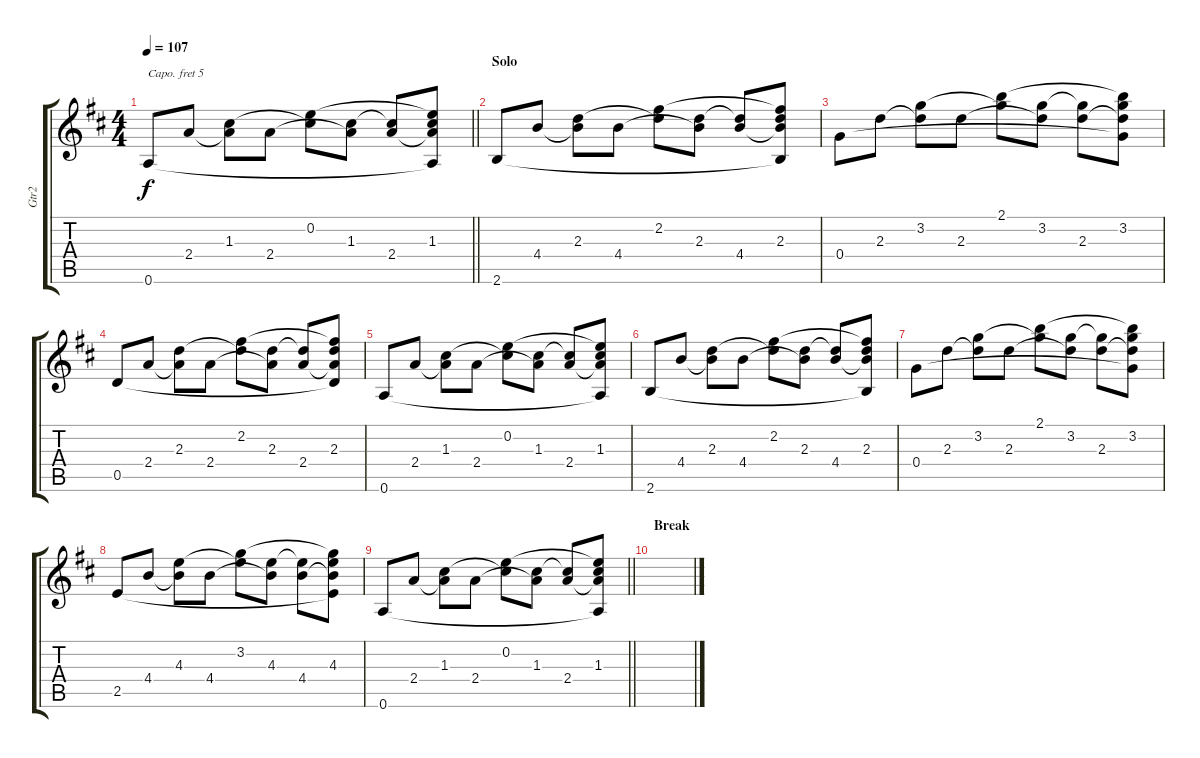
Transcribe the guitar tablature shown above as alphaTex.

\track ("Gtr2" "Gtr2") {instrument acousticguitarsteel}
\staff {score tabs}
\capo 5
\tuning (E4 B3 G3 D3 A2 E2) {hide}
\ts (4 4)
\tempo 107
\clef g2
\barLineRight lightlight
\ks d
0.6.8{dy f} 2.4.8 (1.3 2.4{t}).8 2.4.8 (0.2 1.3{t}).8 (1.3 2.4{t}).8 (1.3{t} 2.4).8 (0.2{t} 1.3 2.4{t} 0.6{t}).8 |
\section ("" "Solo")
2.6.8 4.4.8 (2.3 4.4{t}).8 4.4.8 (2.2 2.3{t}).8 (2.3 4.4{t}).8 (2.3{t} 4.4).8 (2.2{t} 2.3 4.4{t} 2.6{t}).8 |
0.4.8 2.3.8 (3.2 2.3{t}).8 2.3.8 (2.1 3.2{t}).8 (3.2 2.3{t}).8 (3.2{t} 2.3).8 (2.1{t} 3.2 2.3{t} 0.4{t}).8 |
0.5.8 2.4.8 (2.3 2.4{t}).8 2.4.8 (2.2 2.3{t}).8 (2.3 2.4{t}).8 (2.3{t} 2.4).8 (2.2{t} 2.3 2.4{t} 0.5{t}).8 |
0.6.8 2.4.8 (1.3 2.4{t}).8 2.4.8 (0.2 1.3{t}).8 (1.3 2.4{t}).8 (1.3{t} 2.4).8 (0.2{t} 1.3 2.4{t} 0.6{t}).8 |
2.6.8 4.4.8 (2.3 4.4{t}).8 4.4.8 (2.2 2.3{t}).8 (2.3 4.4{t}).8 (2.3{t} 4.4).8 (2.2{t} 2.3 4.4{t} 2.6{t}).8 |
0.4.8 2.3.8 (3.2 2.3{t}).8 2.3.8 (2.1 3.2{t}).8 (3.2 2.3{t}).8 (3.2{t} 2.3).8 (2.1{t} 3.2 2.3{t} 0.4{t}).8 |
2.5.8 4.4.8 (4.3 4.4{t}).8 4.4.8 (3.2 4.3{t}).8 (4.3 4.4{t}).8 (4.3{t} 4.4).8 (3.2{t} 4.3 4.4{t} 2.5{t}).8 |
\barLineRight lightlight
0.6.8 2.4.8 (1.3 2.4{t}).8 2.4.8 (0.2 1.3{t}).8 (1.3 2.4{t}).8 (1.3{t} 2.4).8 (0.2{t} 1.3 2.4{t} 0.6{t}).8 |
\section ("" "Break")
